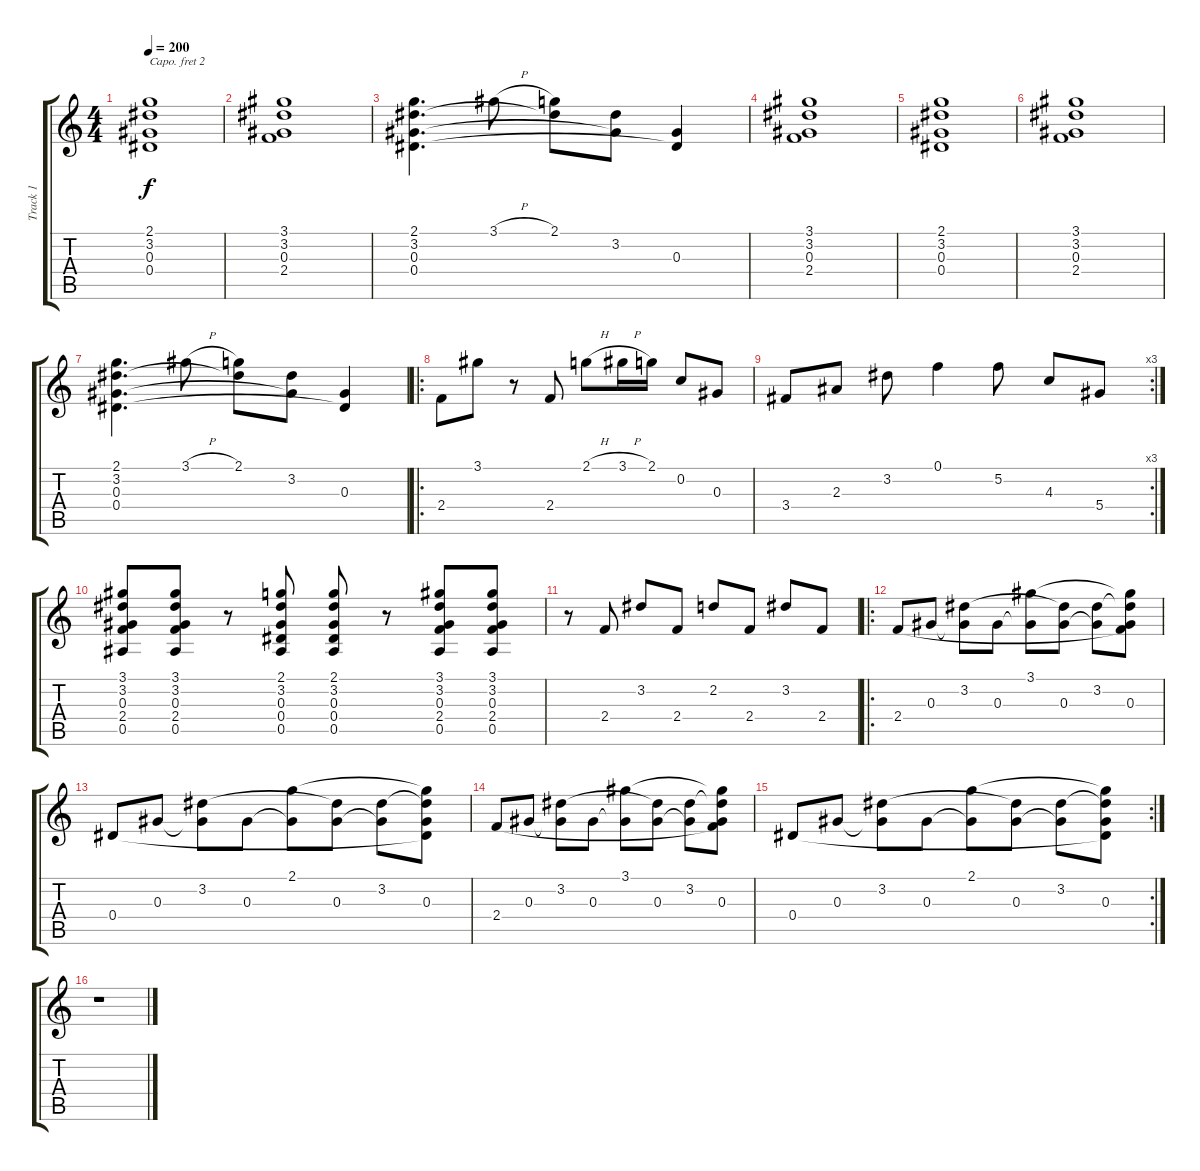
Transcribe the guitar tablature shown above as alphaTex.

\track ("Track 1" "Track 1") {instrument acousticguitarsteel}
\staff {score tabs}
\capo 2
\tuning (Eb4 Bb3 Gb3 Db3 Ab2 Eb2) {hide}
\ts (4 4)
\tempo 200
\clef g2
\ks c
(2.1 3.2 0.3 0.4).1{dy f} |
(3.1 3.2 0.3 2.4).1 |
(2.1 3.2 0.3 0.4).4{d} 3.1{h}.8 (2.1 3.2{t}).8 (3.2 0.3{t}).8 (0.3 0.4{t}).4 |
(3.1 3.2 0.3 2.4).1 |
(2.1 3.2 0.3 0.4).1 |
(3.1 3.2 0.3 2.4).1 |
(2.1 3.2 0.3 0.4).4{d} 3.1{h}.8 (2.1 3.2{t}).8 (3.2 0.3{t}).8 (0.3 0.4{t}).4 |
\ro
2.4.8 3.1.8 r.8 2.4.8 2.1{h}.8 3.1{h}.16 2.1.16 0.2.8 0.3.8 |
\rc 3
3.4.8 2.3.8 3.2.8 0.1.4 5.2.8 4.3.8 5.4.8 |
(3.1 3.2 0.3 2.4 0.5).8 (3.1 3.2 0.3 2.4 0.5).8 r.8 (2.1 3.2 0.3 0.4 0.5).8 (2.1 3.2 0.3 0.4 0.5).8 r.8 (3.1 3.2 0.3 2.4 0.5).8 (3.1 3.2 0.3 2.4 0.5).8 |
r.8 2.4.8 3.2.8 2.4.8 2.2.8 2.4.8 3.2.8 2.4.8 |
\ro
2.4.8 0.3.8 (3.2 0.3{t}).8 0.3.8 (3.1 0.3{t}).8 (3.2{t} 0.3).8 (3.2 0.3{t}).8 (3.1{t} 3.2{t} 0.3 2.4{t}).8 |
0.4.8 0.3.8 (3.2 0.3{t}).8 0.3.8 (2.1 0.3{t}).8 (3.2{t} 0.3).8 (3.2 0.3{t}).8 (2.1{t} 3.2{t} 0.3 0.4{t}).8 |
2.4.8 0.3.8 (3.2 0.3{t}).8 0.3.8 (3.1 0.3{t}).8 (3.2{t} 0.3).8 (3.2 0.3{t}).8 (3.1{t} 3.2{t} 0.3 2.4{t}).8 |
\rc 2
0.4.8 0.3.8 (3.2 0.3{t}).8 0.3.8 (2.1 0.3{t}).8 (3.2{t} 0.3).8 (3.2 0.3{t}).8 (2.1{t} 3.2{t} 0.3 0.4{t}).8 |
r.1
